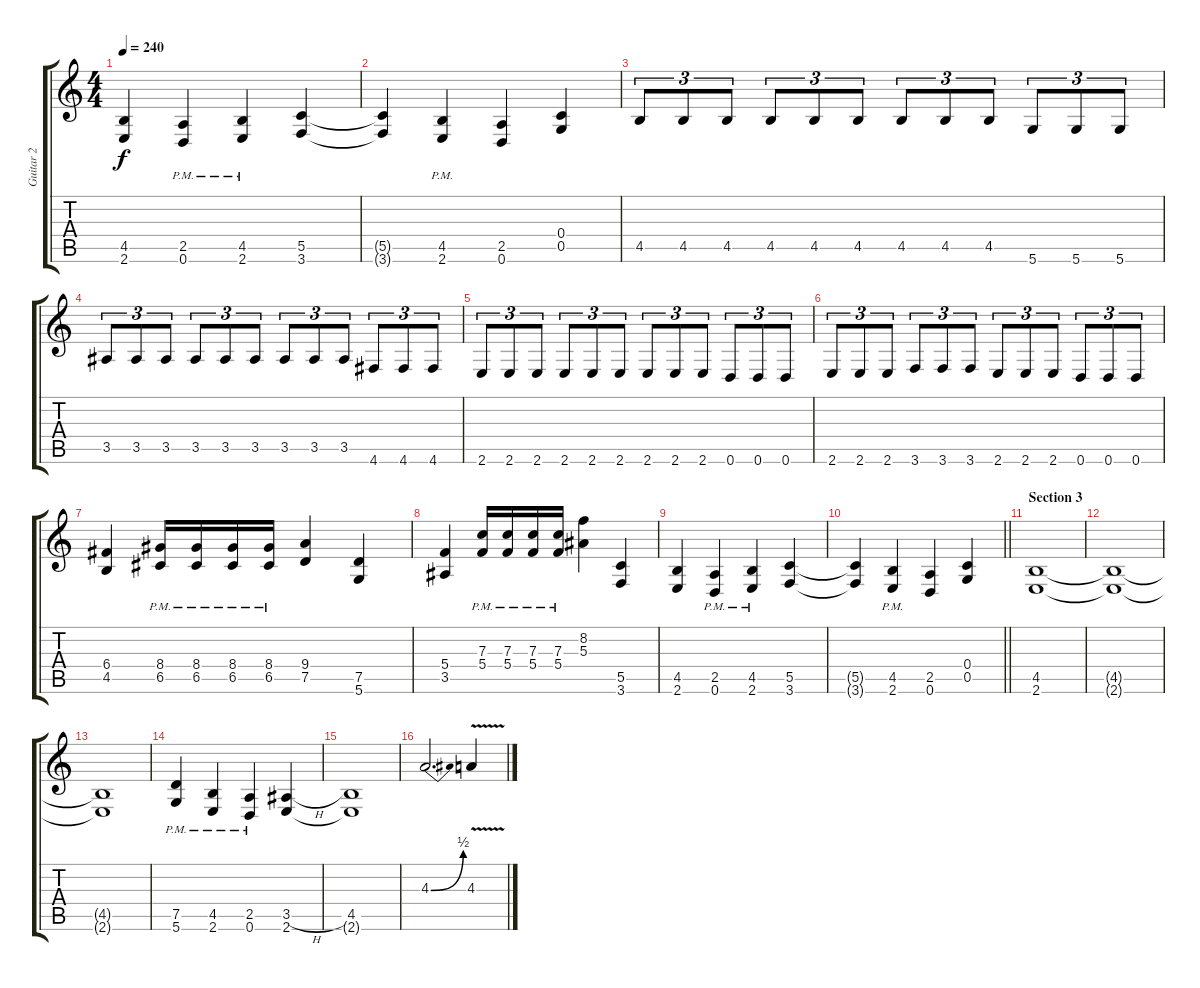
\track ("Guitar 2" "Guitar 2") {instrument overdrivenguitar}
\staff {score tabs}
\tuning (D4 A3 F3 C3 G2 D2) {hide}
\ts (4 4)
\tempo 240
\clef g2
\ks c
(4.5 2.6).4{dy f} (2.5{pm} 0.6{pm}).4 (4.5{pm} 2.6{pm}).4 (5.5 3.6).4 |
(5.5{t} 3.6{t}).4 (4.5{pm} 2.6{pm}).4 (2.5 0.6).4 (0.4 0.5).4 |
4.5.8{tu (3 2)} 4.5.8{tu (3 2)} 4.5.8{tu (3 2)} 4.5.8{tu (3 2)} 4.5.8{tu (3 2)} 4.5.8{tu (3 2)} 4.5.8{tu (3 2)} 4.5.8{tu (3 2)} 4.5.8{tu (3 2)} 5.6.8{tu (3 2)} 5.6.8{tu (3 2)} 5.6.8{tu (3 2)} |
3.5.8{tu (3 2)} 3.5.8{tu (3 2)} 3.5.8{tu (3 2)} 3.5.8{tu (3 2)} 3.5.8{tu (3 2)} 3.5.8{tu (3 2)} 3.5.8{tu (3 2)} 3.5.8{tu (3 2)} 3.5.8{tu (3 2)} 4.6.8{tu (3 2)} 4.6.8{tu (3 2)} 4.6.8{tu (3 2)} |
2.6.8{tu (3 2)} 2.6.8{tu (3 2)} 2.6.8{tu (3 2)} 2.6.8{tu (3 2)} 2.6.8{tu (3 2)} 2.6.8{tu (3 2)} 2.6.8{tu (3 2)} 2.6.8{tu (3 2)} 2.6.8{tu (3 2)} 0.6.8{tu (3 2)} 0.6.8{tu (3 2)} 0.6.8{tu (3 2)} |
2.6.8{tu (3 2)} 2.6.8{tu (3 2)} 2.6.8{tu (3 2)} 3.6.8{tu (3 2)} 3.6.8{tu (3 2)} 3.6.8{tu (3 2)} 2.6.8{tu (3 2)} 2.6.8{tu (3 2)} 2.6.8{tu (3 2)} 0.6.8{tu (3 2)} 0.6.8{tu (3 2)} 0.6.8{tu (3 2)} |
(6.4 4.5).4 (8.4{pm} 6.5{pm}).16 (8.4{pm} 6.5{pm}).16 (8.4{pm} 6.5{pm}).16 (8.4{pm} 6.5{pm}).16 (9.4 7.5).4 (7.5 5.6).4 |
(5.4 3.5).4 (7.3 5.4{pm}).16 (7.3 5.4{pm}).16 (7.3 5.4{pm}).16 (7.3 5.4{pm}).16 (8.2 5.3).4 (5.5 3.6).4 |
(4.5 2.6).4 (2.5{pm} 0.6{pm}).4 (4.5{pm} 2.6{pm}).4 (5.5 3.6).4 |
\barLineRight lightlight
(5.5{t} 3.6{t}).4 (4.5{pm} 2.6{pm}).4 (2.5 0.6).4 (0.4 0.5).4 |
\section ("" "Section 3")
(4.5 2.6).1 |
(4.5{t} 2.6{t}).1 |
(4.5{t} 2.6{t}).1 |
(7.5{pm} 5.6{pm}).4 (4.5{pm} 2.6{pm}).4 (2.5{pm} 0.6{pm}).4 (3.5{h} 2.6).4 |
(4.5 2.6{t}).1 |
4.3{be (bend 0 0 60 2)}.2{d} 4.3{v}.4
